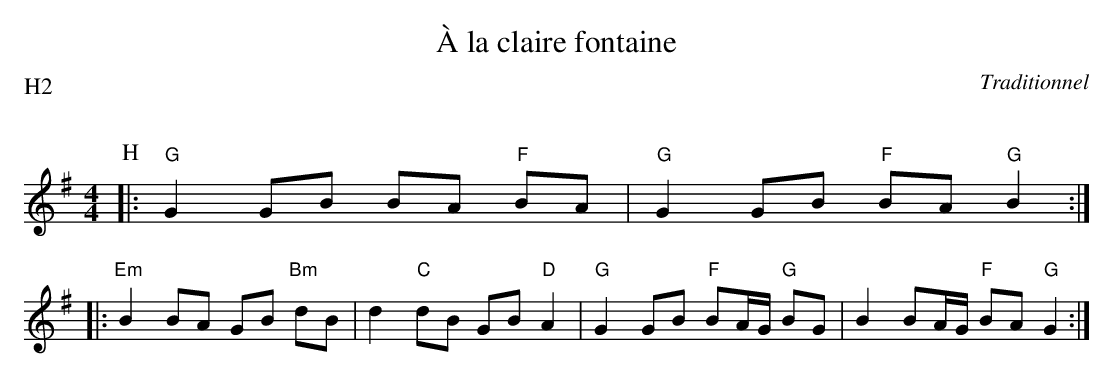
X:1
T:\`A la claire fontaine
C:Traditionnel
Q:C2=160
P:H2
M:4/4
K:G
P:H
|: "G"G2 GB BA "F"BA | "G"G2 GB "F"BA "G"B2 :|
|: "Em"B2 BA GB "Bm"dB | d2 "C"dB GB "D"A2 | "G"G2 GB "F"BA/2G/2 "G"BG | \
	B2 BA/2G/2 "F"BA "G"G2 :|
